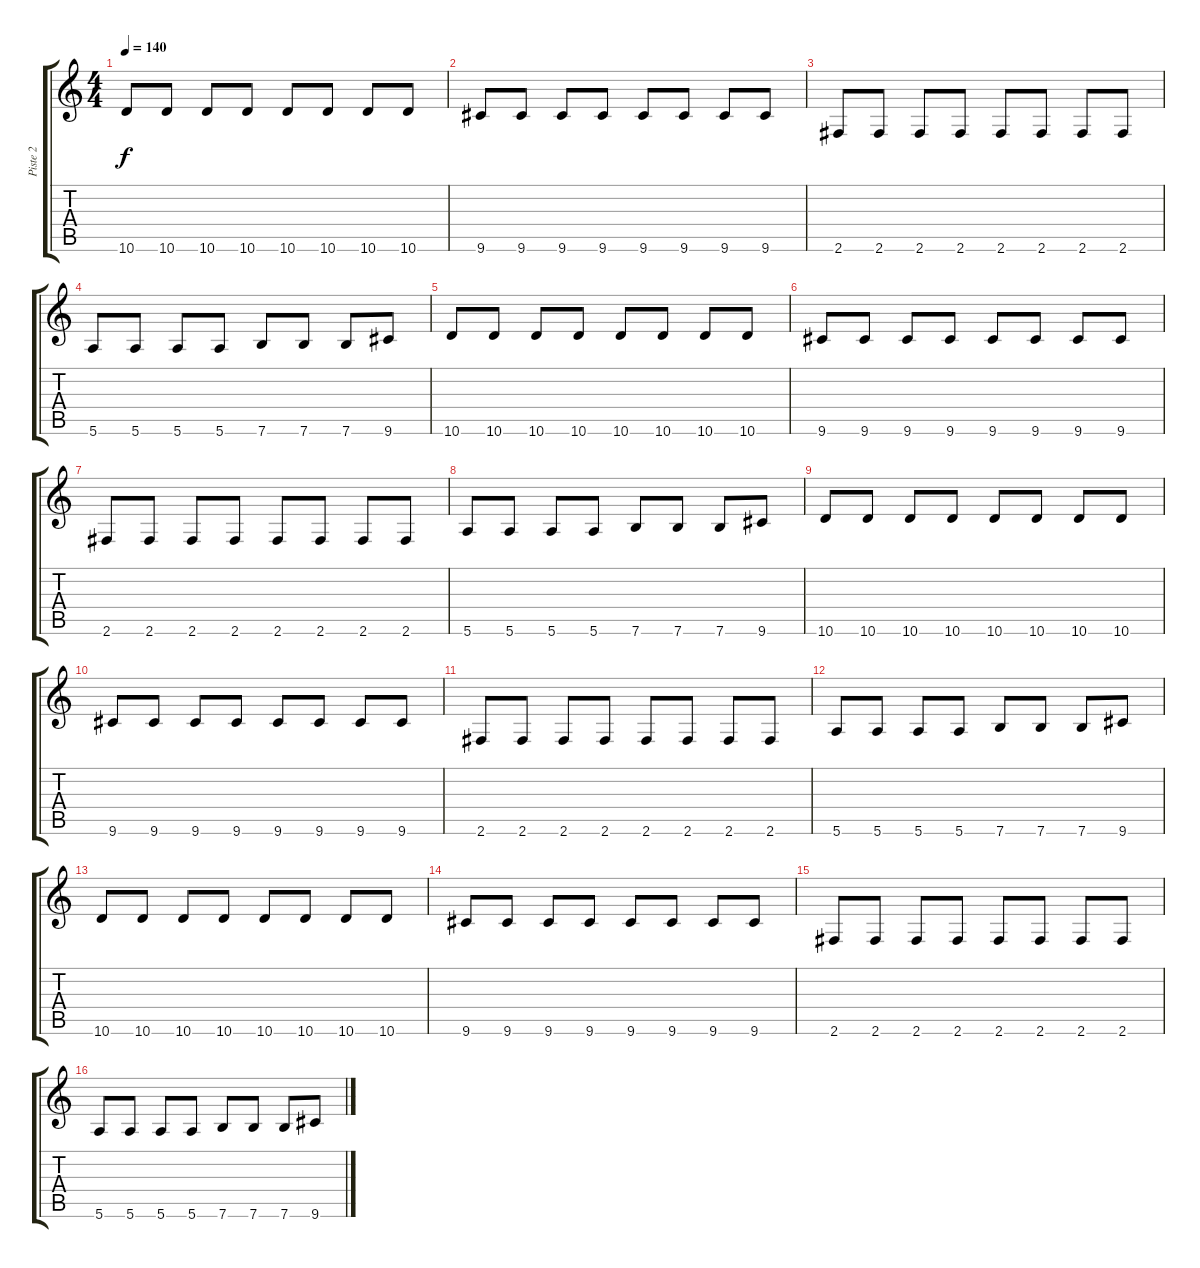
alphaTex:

\track ("Piste 2" "Piste 2") {instrument electricguitarjazz}
\staff {score tabs}
\tuning (E4 B3 G3 D3 A2 E2) {hide}
\ts (4 4)
\tempo 140
\clef g2
\ks c
10.6.8{dy f instrument electricguitarclean} 10.6.8 10.6.8 10.6.8 10.6.8 10.6.8 10.6.8 10.6.8 |
9.6.8 9.6.8 9.6.8 9.6.8 9.6.8 9.6.8 9.6.8 9.6.8 |
2.6.8 2.6.8 2.6.8 2.6.8 2.6.8{instrument electricguitarjazz} 2.6.8 2.6.8 2.6.8 |
5.6.8 5.6.8 5.6.8 5.6.8 7.6.8 7.6.8 7.6.8 9.6.8 |
10.6.8 10.6.8 10.6.8 10.6.8 10.6.8 10.6.8 10.6.8 10.6.8 |
9.6.8 9.6.8 9.6.8 9.6.8 9.6.8 9.6.8 9.6.8 9.6.8 |
2.6.8 2.6.8 2.6.8 2.6.8 2.6.8 2.6.8 2.6.8 2.6.8 |
5.6.8 5.6.8 5.6.8 5.6.8 7.6.8 7.6.8 7.6.8 9.6.8 |
10.6.8 10.6.8 10.6.8 10.6.8 10.6.8 10.6.8 10.6.8 10.6.8 |
9.6.8 9.6.8 9.6.8 9.6.8 9.6.8 9.6.8 9.6.8 9.6.8 |
2.6.8 2.6.8 2.6.8 2.6.8 2.6.8 2.6.8 2.6.8 2.6.8 |
5.6.8 5.6.8 5.6.8 5.6.8 7.6.8 7.6.8 7.6.8 9.6.8 |
10.6.8 10.6.8 10.6.8 10.6.8 10.6.8 10.6.8 10.6.8 10.6.8 |
9.6.8 9.6.8 9.6.8 9.6.8 9.6.8 9.6.8 9.6.8 9.6.8 |
2.6.8 2.6.8 2.6.8 2.6.8 2.6.8 2.6.8 2.6.8 2.6.8 |
5.6.8 5.6.8 5.6.8 5.6.8 7.6.8 7.6.8 7.6.8 9.6.8
